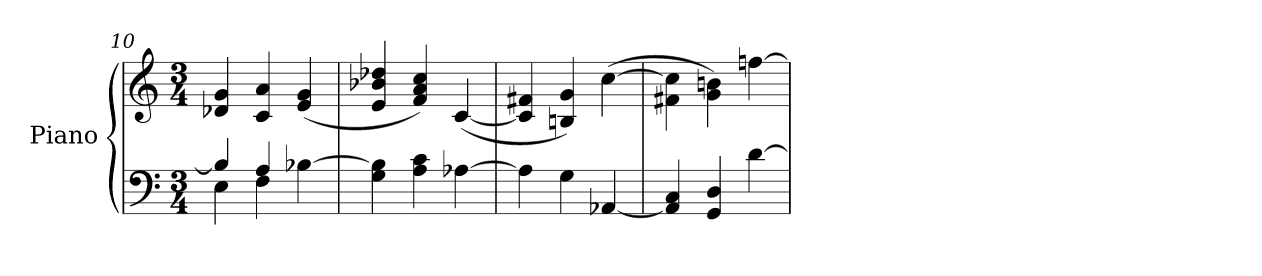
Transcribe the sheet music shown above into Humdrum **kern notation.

**kern	**kern
*part1	*part1
*staff2	*staff1
*I"Piano	*
*I'Pno.	*
*clefF4	*clefG2
*k[]	*k[]
*M3/4	*M3/4
=10	=10
*^	*
4B-/]	4E\	4d-X/ 4g/
4A/	4F\	4c/ 4a/
[4B-X\	4rBByy	(>4e/ 4g/
*v	*v	*
=11	=11
4G\ 4B-\]	4e/ 4b-X/ 4dd-X/
4A\ 4c\	4f/ 4a/ 4cc/)
[4A-X\	(>[4c/
=12	=12
4A-\]	4c/] 4f#X/
4G\	4Bn/ 4g/)
[4AA-X/	(>[4cc\
=13	=13
4AA-/] 4C/	4f#X\ 4cc\]
4GG/ 4D/	4g\ 4bn\)
[4d\	[4ffn\
=	=
*-	*-
